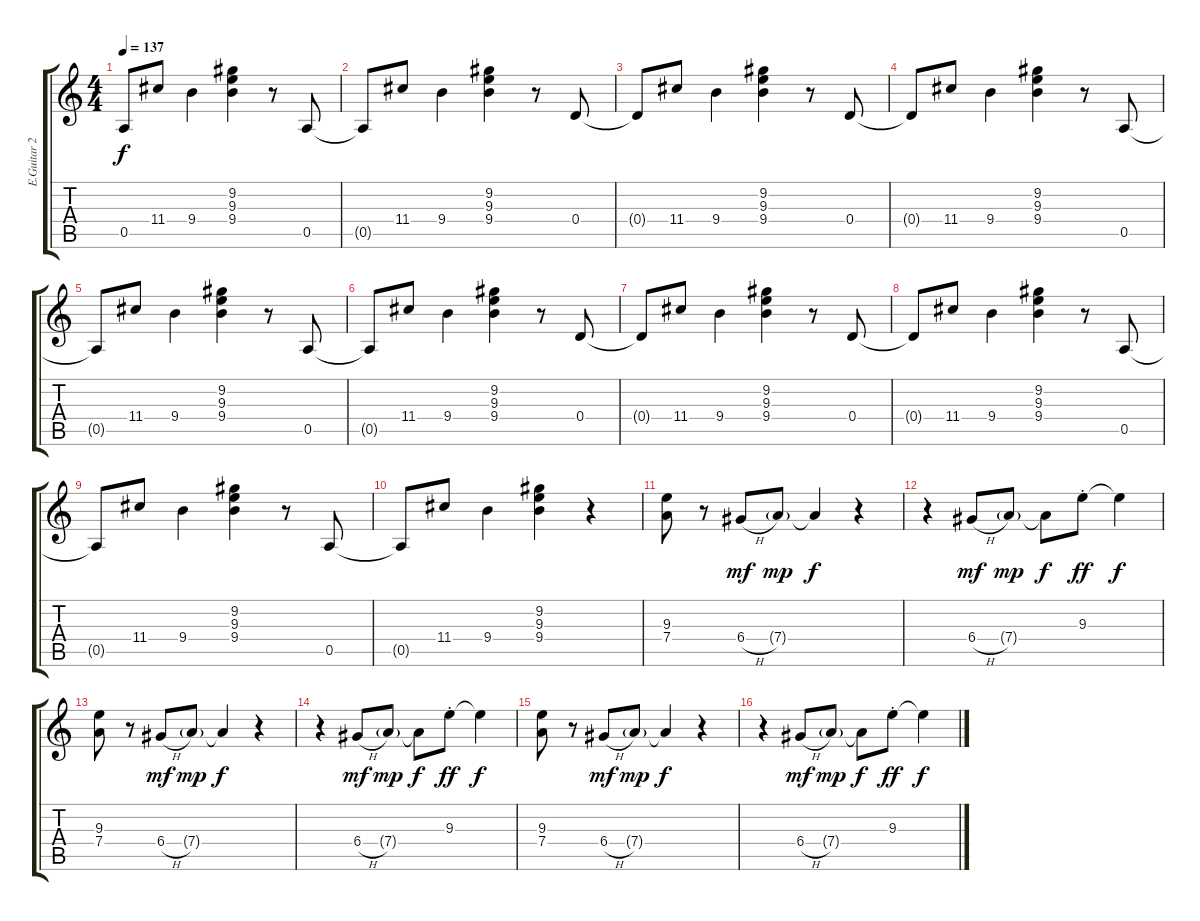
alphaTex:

\track ("E.Guitar 2 (Kita)" "E.Guitar 2") {instrument overdrivenguitar}
\staff {score tabs}
\tuning (E4 B3 G3 D3 A2 E2) {hide}
\ts (4 4)
\tempo 137
\clef g2
\ks c
0.5{t}.8{dy f} 11.4.8 9.4.4 (9.2 9.3 9.4).4 r.8 0.5.8 |
0.5{t}.8 11.4.8 9.4.4 (9.2 9.3 9.4).4 r.8 0.4.8 |
0.4{t}.8 11.4.8 9.4.4 (9.2 9.3 9.4).4 r.8 0.4.8 |
0.4{t}.8 11.4.8 9.4.4 (9.2 9.3 9.4).4 r.8 0.5.8 |
0.5{t}.8 11.4.8 9.4.4 (9.2 9.3 9.4).4 r.8 0.5.8 |
0.5{t}.8 11.4.8 9.4.4 (9.2 9.3 9.4).4 r.8 0.4.8 |
0.4{t}.8 11.4.8 9.4.4 (9.2 9.3 9.4).4 r.8 0.4.8 |
0.4{t}.8 11.4.8 9.4.4 (9.2 9.3 9.4).4 r.8 0.5.8 |
0.5{t}.8 11.4.8 9.4.4 (9.2 9.3 9.4).4 r.8 0.5.8 |
0.5{t}.8 11.4.8 9.4.4 (9.2 9.3 9.4).4 r.4 |
(9.3 7.4).8 r.8 6.4{h}.8{dy mf} 7.4{g}.8{dy mp} 7.4{t}.4{dy f} r.4 |
r.4 6.4{h}.8{dy mf} 7.4{g}.8{dy mp} 7.4{t}.8{dy f} 9.3{st}.8{dy ff} 9.3{t}.4{dy f} |
(9.3 7.4).8 r.8 6.4{h}.8{dy mf} 7.4{g}.8{dy mp} 7.4{t}.4{dy f} r.4 |
r.4 6.4{h}.8{dy mf} 7.4{g}.8{dy mp} 7.4{t}.8{dy f} 9.3{st}.8{dy ff} 9.3{t}.4{dy f} |
(9.3 7.4).8 r.8 6.4{h}.8{dy mf} 7.4{g}.8{dy mp} 7.4{t}.4{dy f} r.4 |
r.4 6.4{h}.8{dy mf} 7.4{g}.8{dy mp} 7.4{t}.8{dy f} 9.3{st}.8{dy ff} 9.3{t}.4{dy f}
